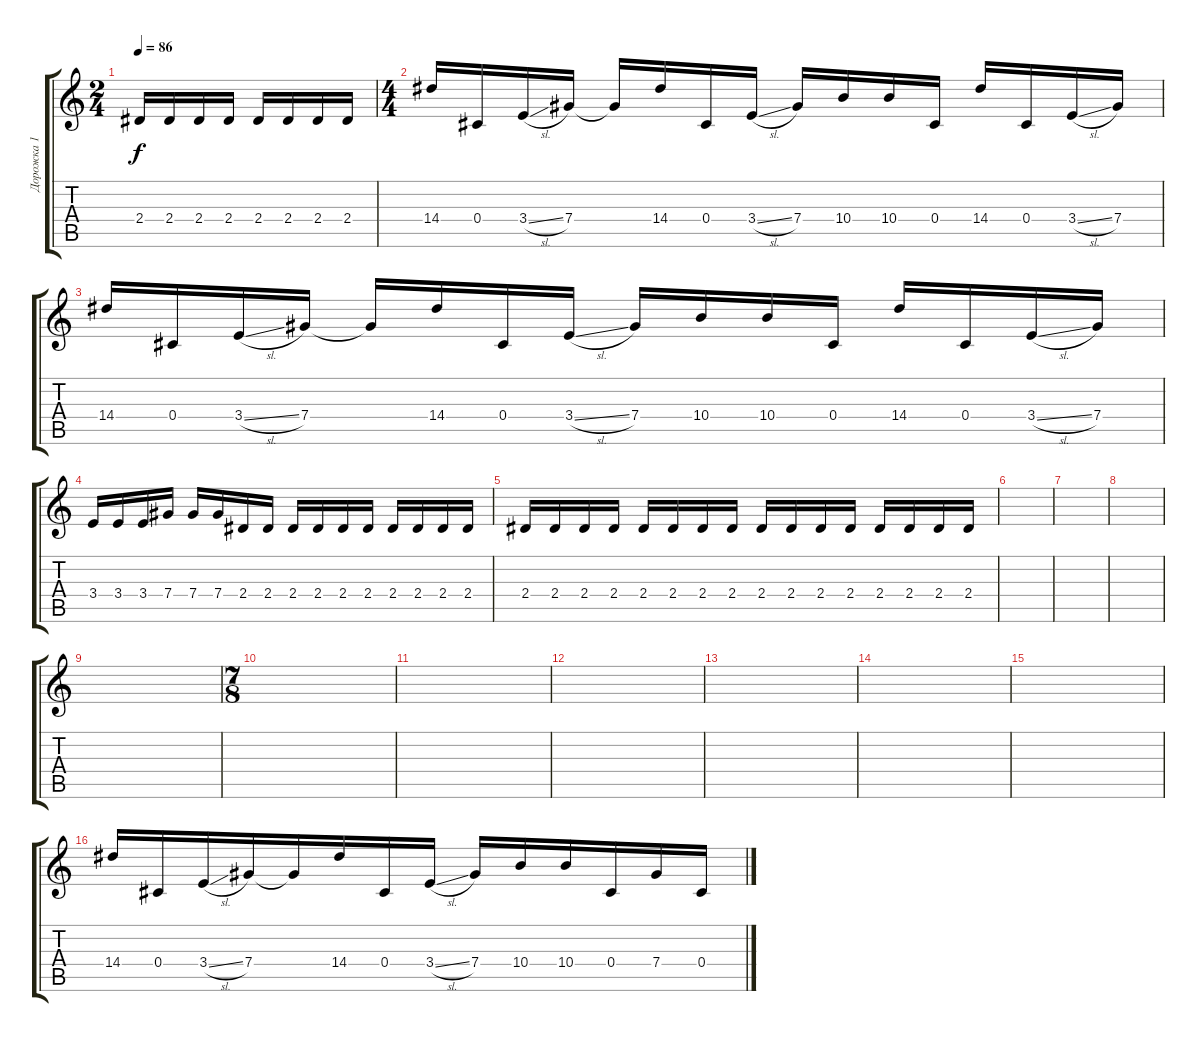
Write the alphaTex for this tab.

\track ("Дорожка 1" "Дорожка 1") {instrument distortionguitar}
\staff {score tabs}
\tuning (Eb4 Bb3 Gb3 Db3 Ab2 Db2) {hide}
\ts (2 4)
\tempo 86
\clef g2
\ks c
2.4.16{dy f} 2.4.16 2.4.16 2.4.16 2.4.16 2.4.16 2.4.16 2.4.16 |
\ts (4 4)
14.4.16 0.4.16 3.4{sl}.16 7.4.16 7.4{t}.16 14.4.16 0.4.16 3.4{sl}.16 7.4.16 10.4.16 10.4.16 0.4.16 14.4.16 0.4.16 3.4{sl}.16 7.4.16 |
14.4.16 0.4.16 3.4{sl}.16 7.4.16 7.4{t}.16 14.4.16 0.4.16 3.4{sl}.16 7.4.16 10.4.16 10.4.16 0.4.16 14.4.16 0.4.16 3.4{sl}.16 7.4.16 |
3.4.16 3.4.16 3.4.16 7.4.16 7.4.16 7.4.16 2.4.16 2.4.16 2.4.16 2.4.16 2.4.16 2.4.16 2.4.16 2.4.16 2.4.16 2.4.16 |
2.4.16 2.4.16 2.4.16 2.4.16 2.4.16 2.4.16 2.4.16 2.4.16 2.4.16 2.4.16 2.4.16 2.4.16 2.4.16 2.4.16 2.4.16 2.4.16 |
|
|
|
|
\ts (7 8)
|
|
|
|
|
|
14.4.16 0.4.16 3.4{sl}.16 7.4.16 7.4{t}.16 14.4.16 0.4.16 3.4{sl}.16 7.4.16 10.4.16 10.4.16 0.4.16 7.4.16 0.4.16
